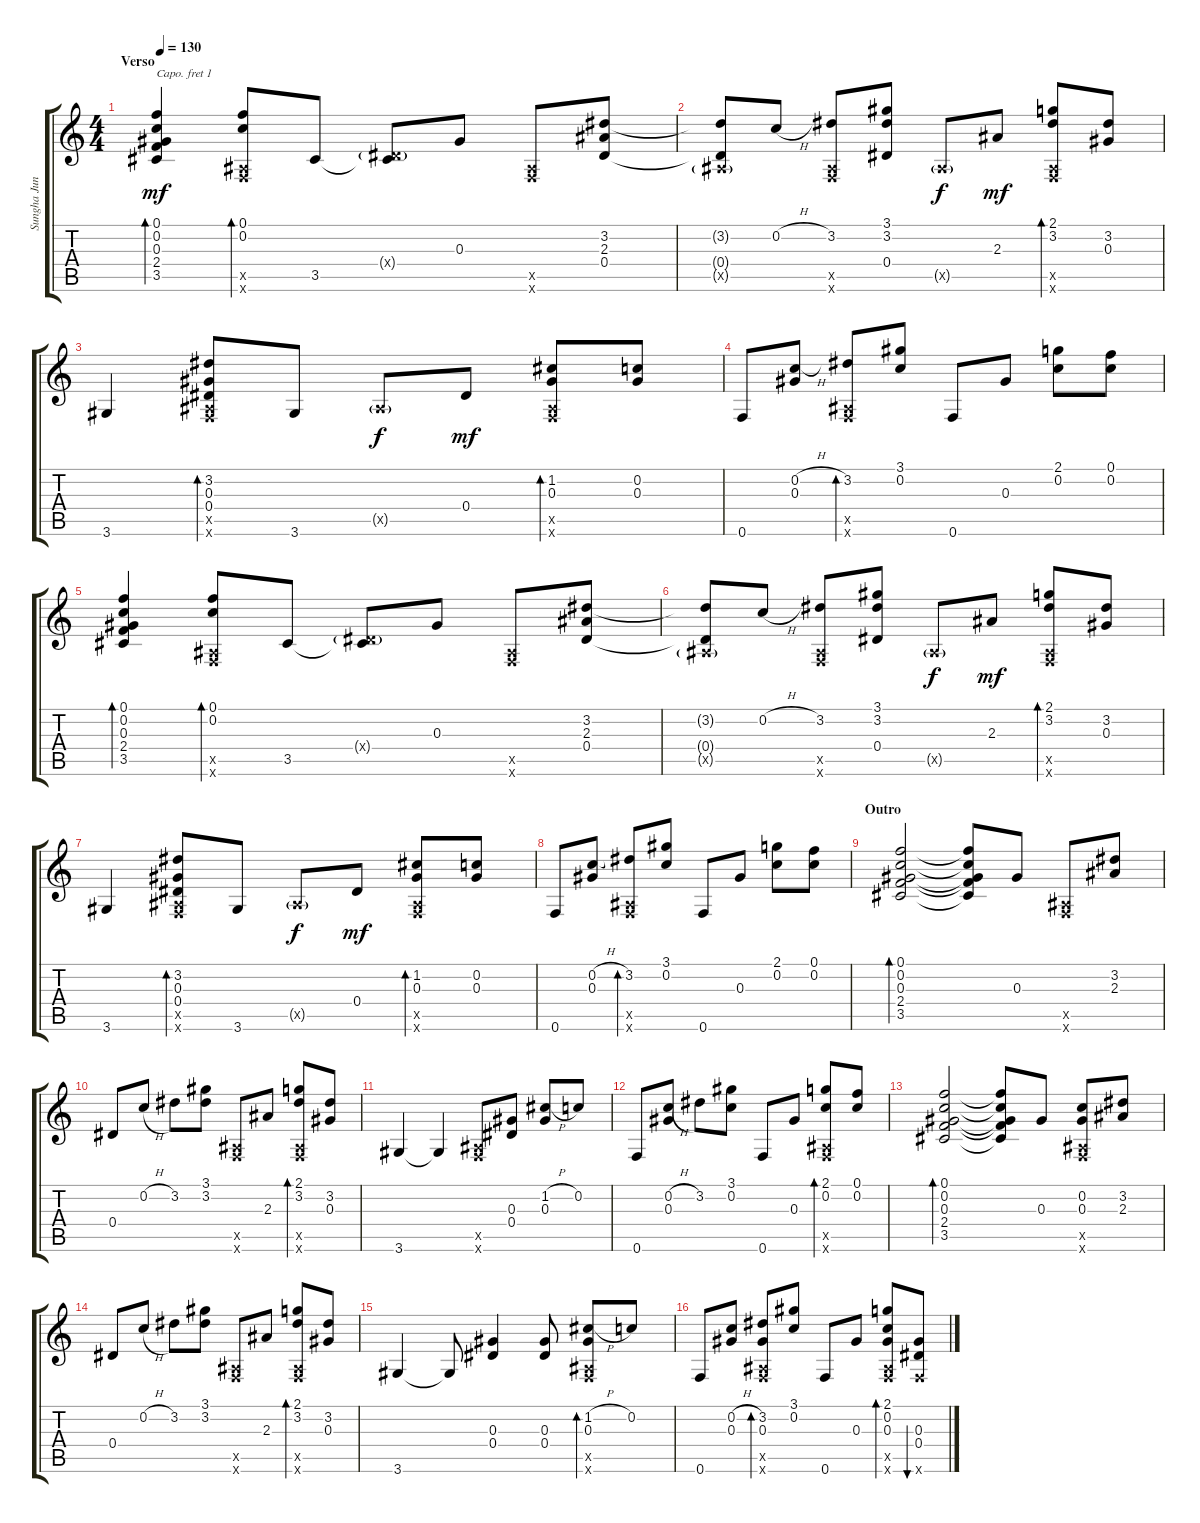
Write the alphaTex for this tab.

\track ("Sungha Jung" "Sungha Jun") {instrument acousticguitarsteel}
\staff {score tabs}
\capo 1
\tuning (E4 B3 G3 D3 A2 E2) {hide}
\ts (4 4)
\section ("" "Verso")
\tempo 130
\clef g2
\ks c
(0.1 0.2 0.3 2.4 3.5).4{bd 30 dy mf} (0.1 0.2 0.5{x} 0.6{x}).8{bd 30} 3.5.8 (0.4{g x} 3.5{t}).8 0.3.8 (0.5{x} 0.6{x}).8 (3.2 2.3 0.4).8 |
(3.2{t} 0.4{t} 0.5{g x}).8 0.2{h}.8 (3.2 0.5{x} 0.6{x}).8 (3.1 3.2 0.4).8 0.5{g x}.8{dy f} 2.3.8{dy mf} (2.1 3.2 0.5{x} 0.6{x}).8{bd 30} (3.2 0.3).8 |
3.6.4 (3.2 0.3 0.4 0.5{x} 0.6{x}).8{bd 30} 3.6.8 0.5{g x}.8{dy f} 0.4.8{dy mf} (1.2 0.3 0.5{x} 0.6{x}).8{bd 30} (0.2 0.3).8 |
0.6.8 (0.2{h} 0.3).8 (3.2 0.5{x} 0.6{x}).8{bd 30} (3.1 0.2).8 0.6.8 0.3.8 (2.1 0.2).8 (0.1 0.2).8 |
(0.1 0.2 0.3 2.4 3.5).4{bd 30} (0.1 0.2 0.5{x} 0.6{x}).8{bd 30} 3.5.8 (0.4{g x} 3.5{t}).8 0.3.8 (0.5{x} 0.6{x}).8 (3.2 2.3 0.4).8 |
(3.2{t} 0.4{t} 0.5{g x}).8 0.2{h}.8 (3.2 0.5{x} 0.6{x}).8 (3.1 3.2 0.4).8 0.5{g x}.8{dy f} 2.3.8{dy mf} (2.1 3.2 0.5{x} 0.6{x}).8{bd 30} (3.2 0.3).8 |
3.6.4 (3.2 0.3 0.4 0.5{x} 0.6{x}).8{bd 30} 3.6.8 0.5{g x}.8{dy f} 0.4.8{dy mf} (1.2 0.3 0.5{x} 0.6{x}).8{bd 30} (0.2 0.3).8 |
0.6.8 (0.2{h} 0.3).8 (3.2 0.5{x} 0.6{x}).8{bd 30} (3.1 0.2).8 0.6.8 0.3.8 (2.1 0.2).8 (0.1 0.2).8 |
\section ("" "Outro")
(0.1 0.2 0.3 2.4 3.5).2{bd 60} (0.1{t} 0.2{t} 0.3{t} 2.4{t} 3.5{t}).8 0.3.8 (0.5{x} 0.6{x}).8 (3.2 2.3).8 |
0.4.8 0.2{h}.8 3.2.8 (3.1 3.2).8 (0.5{x} 0.6{x}).8 2.3.8 (2.1 3.2 0.5{x} 0.6{x}).8{bd 30} (3.2 0.3).8 |
3.6.4 3.6{t}.4 (0.5{x} 0.6{x}).8 (0.3 0.4).8 (1.2{h} 0.3).8 0.2.8 |
0.6.8 (0.2{h} 0.3).8 3.2.8 (3.1 0.2).8 0.6.8 0.3.8 (2.1 0.2 0.5{x} 0.6{x}).8{bd 30} (0.1 0.2).8 |
(0.1 0.2 0.3 2.4 3.5).2{bd 60} (0.1{t} 0.2{t} 0.3{t} 2.4{t} 3.5{t}).8 0.3.8 (0.2 0.3 0.5{x} 0.6{x}).8 (3.2 2.3).8 |
0.4.8 0.2{h}.8 3.2.8 (3.1 3.2).8 (0.5{x} 0.6{x}).8 2.3.8 (2.1 3.2 0.5{x} 0.6{x}).8{bd 30} (3.2 0.3).8 |
3.6.4 3.6{t}.8 (0.3 0.4).4 (0.3 0.4).8 (1.2{h} 0.3 0.5{x} 0.6{x}).8{bd 30} 0.2.8 |
0.6.8 (0.2{h} 0.3).8 (3.2 0.3 0.5{x} 0.6{x}).8{bd 30} (3.1 0.2).8 0.6.8 0.3.8 (2.1 0.2 0.3 0.5{x} 0.6{x}).8{bd 30} (0.3 0.4 0.6{x}).8{bu 60}
